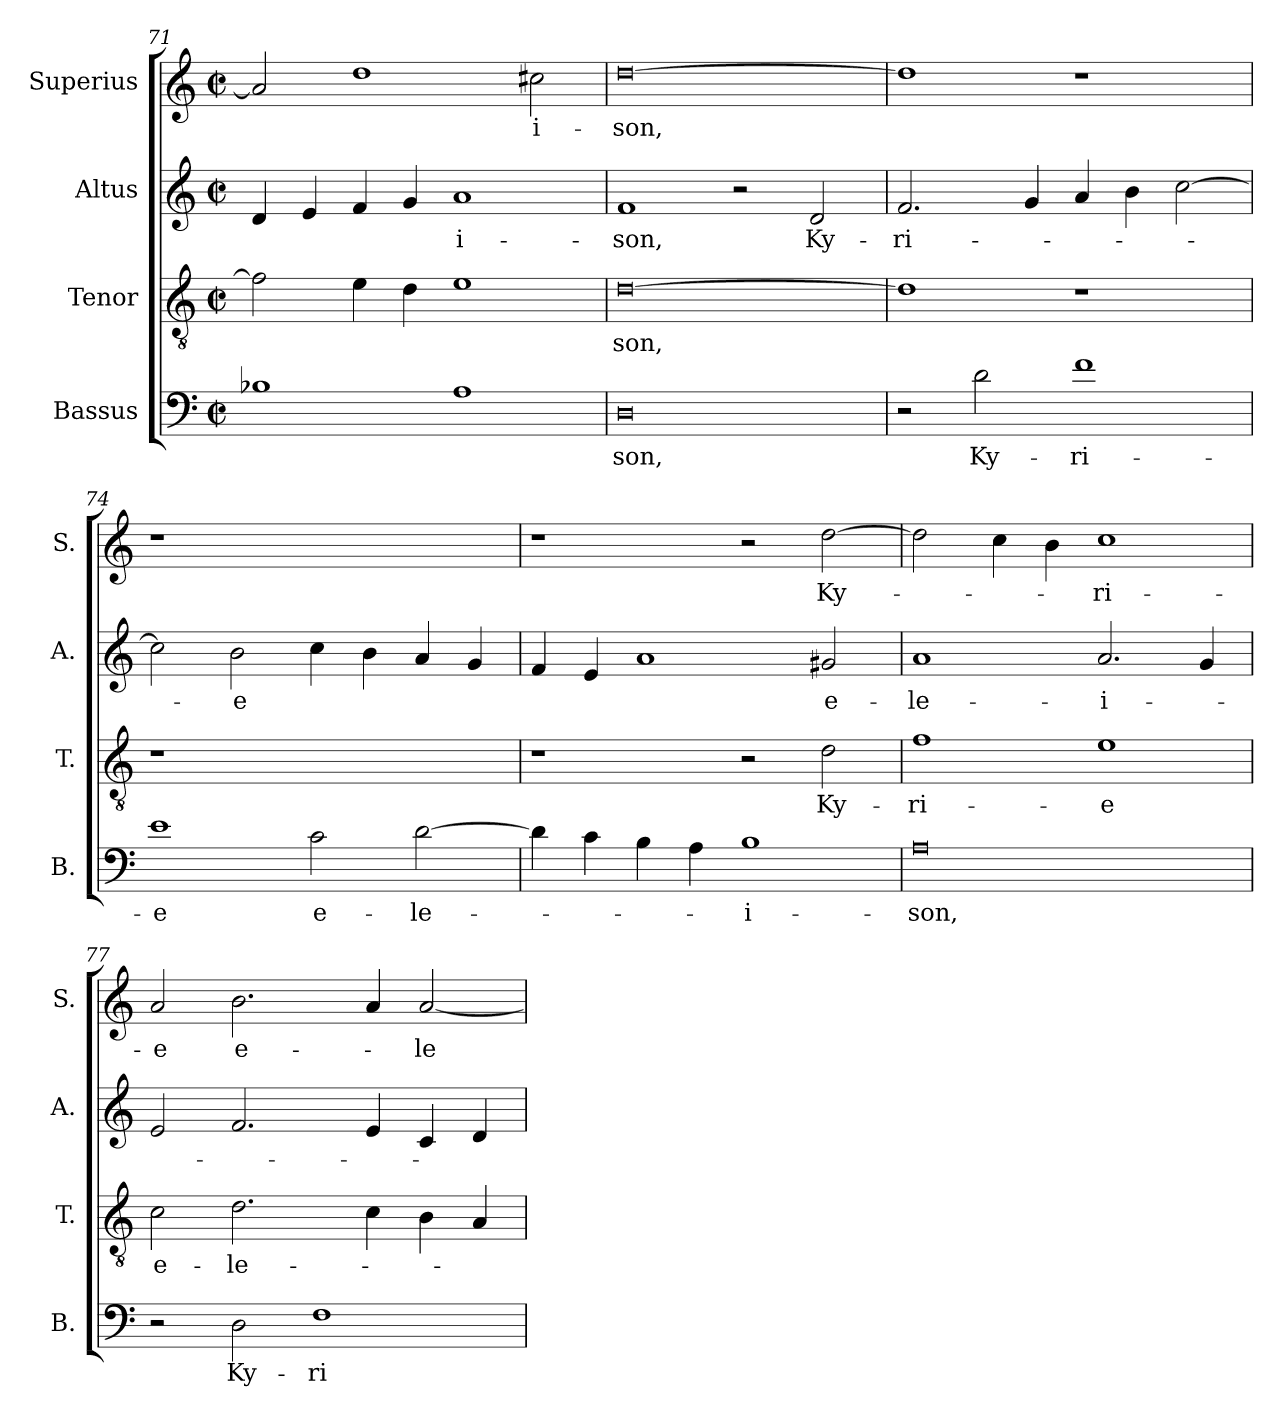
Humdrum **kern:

**kern	**text	**kern	**text	**kern	**text	**kern	**text
*part4	*part4	*part3	*part3	*part2	*part2	*part1	*part1
*staff4	*staff4	*staff3	*staff3	*staff2	*staff2	*staff1	*staff1
*I"Bassus	*	*I"Tenor	*	*I"Altus	*	*I"Superius	*
*I'B.	*	*I'T.	*	*I'A.	*	*I'S.	*
*clefF4	*	*clefGv2	*	*clefG2	*	*clefG2	*
*	*	*ITrd7c12	*	*	*	*	*
*k[]	*	*k[]	*	*k[]	*	*k[]	*
*C:	*	*C:	*	*C:	*	*C:	*
*M2/2	*	*M2/2	*	*M2/2	*	*M2/2	*
*met(c|)	*	*met(c|)	*	*met(c|)	*	*met(c|)	*
=71	=71	=71	=71	=71	=71	=71	=71
1B-Xi	.	2Fi\]	.	4di/	.	2ai/]	.
.	.	.	.	4ei/	.	.	.
.	.	4Ei\	.	4fi/	.	1ddi	.
.	.	4Di\	.	4gi/	.	.	.
!	!	!	!	!	!LO:LY:b:color=#000000	!	!
1Ai	.	1Ei	.	1ai	-i-	.	.
!	!	!	!	!	!	!	!LO:LY:b:color=#000000
.	.	.	.	.	.	2cc#Xi\	-i-
!!LO:PB:g=z
=72	=72	=72	=72	=72	=72	=72	=72
!	!LO:LY:b:color=#000000	!	!	!	!	!	!
!	!	!	!LO:LY:b:color=#000000	!	!	!	!
!	!	!	!	!	!LO:LY:b:color=#000000	!	!
!	!	!	!	!	!	!	!LO:LY:b:color=#000000
0Di	-son,	[>0Di	-son,	1fi	-son,	[>0ddi	-son,
.	.	.	.	2r	.	.	.
!	!	!	!	!	!LO:LY:b:color=#000000	!	!
.	.	.	.	2di/	Ky-	.	.
=73	=73	=73	=73	=73	=73	=73	=73
!	!	!	!	!	!LO:LY:b:color=#000000	!	!
2r	.	1Di]	.	2.fi/	-ri-	1ddi]	.
!	!LO:LY:b:color=#000000	!	!	!	!	!	!
2di\	Ky-	.	.	.	.	.	.
.	.	.	.	4gi/	.	.	.
!	!LO:LY:b:color=#000000	!	!	!	!	!	!
1fi	-ri-	1r	.	4ai/	.	1r	.
.	.	.	.	4bi\	.	.	.
.	.	.	.	[>2cci\	.	.	.
=74	=74	=74	=74	=74	=74	=74	=74
!	!LO:LY:b:color=#000000	!LO:N:vis=1	!	!	!	!LO:N:vis=1	!
1ei	-e	1r	.	2cci\]	.	1r	.
!	!	!	!	!	!LO:LY:b:color=#000000	!	!
.	.	.	.	2bi\	-e	.	.
!	!LO:LY:b:color=#000000	!	!	!	!	!	!
2ci\	e-	1ryy	.	4cci\	.	1ryy	.
.	.	.	.	4bi\	.	.	.
!	!LO:LY:b:color=#000000	!	!	!	!	!	!
[>2di\	-le-	.	.	4ai/	.	.	.
.	.	.	.	4gi/	.	.	.
=75	=75	=75	=75	=75	=75	=75	=75
4di\]	.	1r	.	4fi/	.	1r	.
4ci\	.	.	.	4ei/	.	.	.
4Bi\	.	.	.	1ai	.	.	.
4Ai\	.	.	.	.	.	.	.
!	!LO:LY:b:color=#000000	!	!	!	!	!	!
1Bi	-i-	2r	.	.	.	2r	.
!	!	!	!LO:LY:b:color=#000000	!	!	!	!
!	!	!	!	!	!LO:LY:b:color=#000000	!	!
!	!	!	!	!	!	!	!LO:LY:b:color=#000000
.	.	2Di\	Ky-	2g#Xi/	e-	[>2ddi\	Ky-
=76	=76	=76	=76	=76	=76	=76	=76
!	!LO:LY:b:color=#000000	!	!	!	!	!	!
!	!	!	!LO:LY:b:color=#000000	!	!	!	!
!	!	!	!	!	!LO:LY:b:color=#000000	!	!
0Ai	-son,	1Fi	-ri-	1ai	-le-	2ddi\]	.
.	.	.	.	.	.	4cci\	.
.	.	.	.	.	.	4bi\	.
!	!	!	!LO:LY:b:color=#000000	!	!	!	!
!	!	!	!	!	!LO:LY:b:color=#000000	!	!
!	!	!	!	!	!	!	!LO:LY:b:color=#000000
.	.	1Ei	-e	2.ai/	-i-	1cci	-ri-
.	.	.	.	4gi/	.	.	.
!!LO:LB:g=z
=77	=77	=77	=77	=77	=77	=77	=77
!	!	!	!LO:LY:b:color=#000000	!	!	!	!
!	!	!	!	!	!	!	!LO:LY:b:color=#000000
2r	.	2Ci\	e-	2ei/	.	2ai/	-e
!	!LO:LY:b:color=#000000	!	!	!	!	!	!
!	!	!	!LO:LY:b:color=#000000	!	!	!	!
!	!	!	!	!	!	!	!LO:LY:b:color=#000000
2Di\	Ky-	2.Di\	-le-	2.fi/	.	2.bi\	e-
!	!LO:LY:b:color=#000000	!	!	!	!	!	!
1Fi	-ri-	.	.	.	.	.	.
.	.	4Ci\	.	4ei/	.	4ai/	.
!	!	!	!	!	!	!	!LO:LY:b:color=#000000
.	.	4BBi\	.	4ci/	.	[<2ai/	-le-
.	.	4AAi/	.	4di/	.	.	.
=	=	=	=	=	=	=	=
*-	*-	*-	*-	*-	*-	*-	*-
